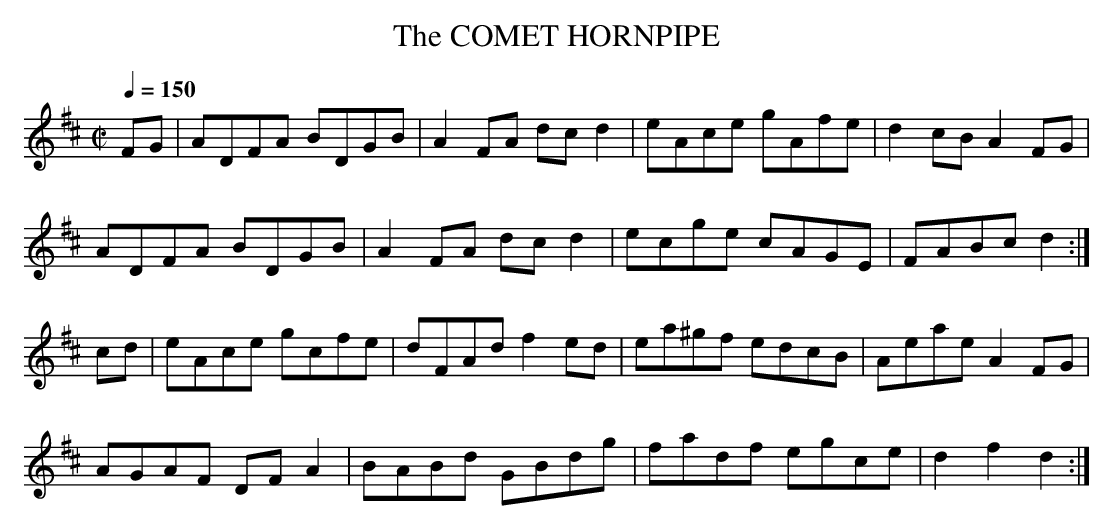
X:1
T:COMET HORNPIPE, The
Q:1/4=150
M:C|
K:D
FG|ADFA BDGB|A2FA dcd2|eAce gAfe|d2cB A2FG|
ADFA BDGB|A2FA dcd2|ecge cAGE|FABc d2 :|
cd|eAce gcfe|dFAd f2ed|ea^gf edcB|Aeae A2FG|
AGAF DFA2|BABd GBdg|fadf egce|d2f2 d2 :|
